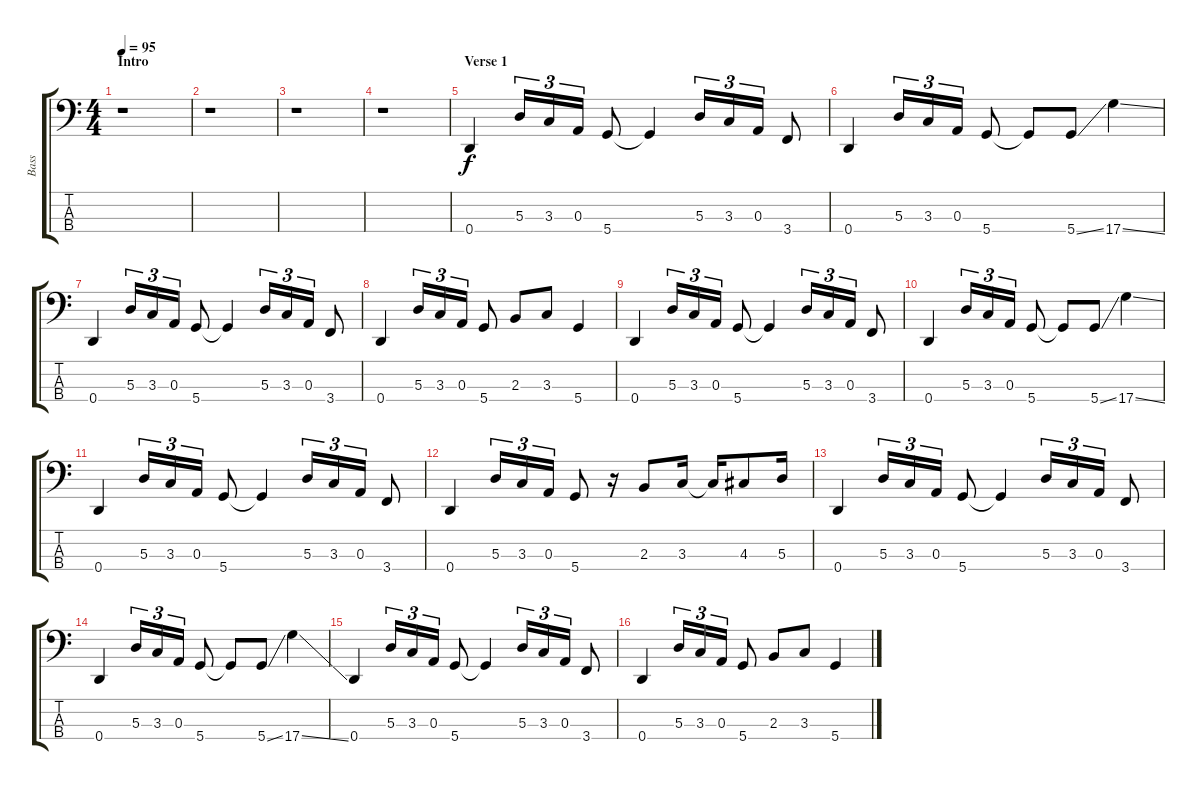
\track ("Bass" "Bass") {instrument electricbassfinger}
\staff {score tabs}
\tuning (G2 D2 A1 D1) {hide}
\ts (4 4)
\section ("" "Intro")
\tempo 95
\clef f4
\ks c
r.1{dy f instrument electricbassfinger} |
r.1 |
r.1 |
r.1 |
\section ("" "Verse 1")
0.4.4 5.3.16{tu (3 2)} 3.3.16{tu (3 2)} 0.3.16{tu (3 2)} 5.4.8 5.4{t}.4 5.3.16{tu (3 2)} 3.3.16{tu (3 2)} 0.3.16{tu (3 2)} 3.4.8 |
0.4.4 5.3.16{tu (3 2)} 3.3.16{tu (3 2)} 0.3.16{tu (3 2)} 5.4.8 5.4{t}.8 5.4{ss}.8 17.4{ss}.4 |
0.4.4 5.3.16{tu (3 2)} 3.3.16{tu (3 2)} 0.3.16{tu (3 2)} 5.4.8 5.4{t}.4 5.3.16{tu (3 2)} 3.3.16{tu (3 2)} 0.3.16{tu (3 2)} 3.4.8 |
0.4.4 5.3.16{tu (3 2)} 3.3.16{tu (3 2)} 0.3.16{tu (3 2)} 5.4.8 2.3.8 3.3.8 5.4.4 |
0.4.4 5.3.16{tu (3 2)} 3.3.16{tu (3 2)} 0.3.16{tu (3 2)} 5.4.8 5.4{t}.4 5.3.16{tu (3 2)} 3.3.16{tu (3 2)} 0.3.16{tu (3 2)} 3.4.8 |
0.4.4 5.3.16{tu (3 2)} 3.3.16{tu (3 2)} 0.3.16{tu (3 2)} 5.4.8 5.4{t}.8 5.4{ss}.8 17.4{ss}.4 |
0.4.4 5.3.16{tu (3 2)} 3.3.16{tu (3 2)} 0.3.16{tu (3 2)} 5.4.8 5.4{t}.4 5.3.16{tu (3 2)} 3.3.16{tu (3 2)} 0.3.16{tu (3 2)} 3.4.8 |
0.4.4 5.3.16{tu (3 2)} 3.3.16{tu (3 2)} 0.3.16{tu (3 2)} 5.4.8 r.16 2.3.8 3.3.16 3.3{t}.16 4.3.8 5.3.16 |
0.4.4 5.3.16{tu (3 2)} 3.3.16{tu (3 2)} 0.3.16{tu (3 2)} 5.4.8 5.4{t}.4 5.3.16{tu (3 2)} 3.3.16{tu (3 2)} 0.3.16{tu (3 2)} 3.4.8 |
0.4.4 5.3.16{tu (3 2)} 3.3.16{tu (3 2)} 0.3.16{tu (3 2)} 5.4.8 5.4{t}.8 5.4{ss}.8 17.4{ss}.4 |
0.4.4 5.3.16{tu (3 2)} 3.3.16{tu (3 2)} 0.3.16{tu (3 2)} 5.4.8 5.4{t}.4 5.3.16{tu (3 2)} 3.3.16{tu (3 2)} 0.3.16{tu (3 2)} 3.4.8 |
0.4.4 5.3.16{tu (3 2)} 3.3.16{tu (3 2)} 0.3.16{tu (3 2)} 5.4.8 2.3.8 3.3.8 5.4.4
